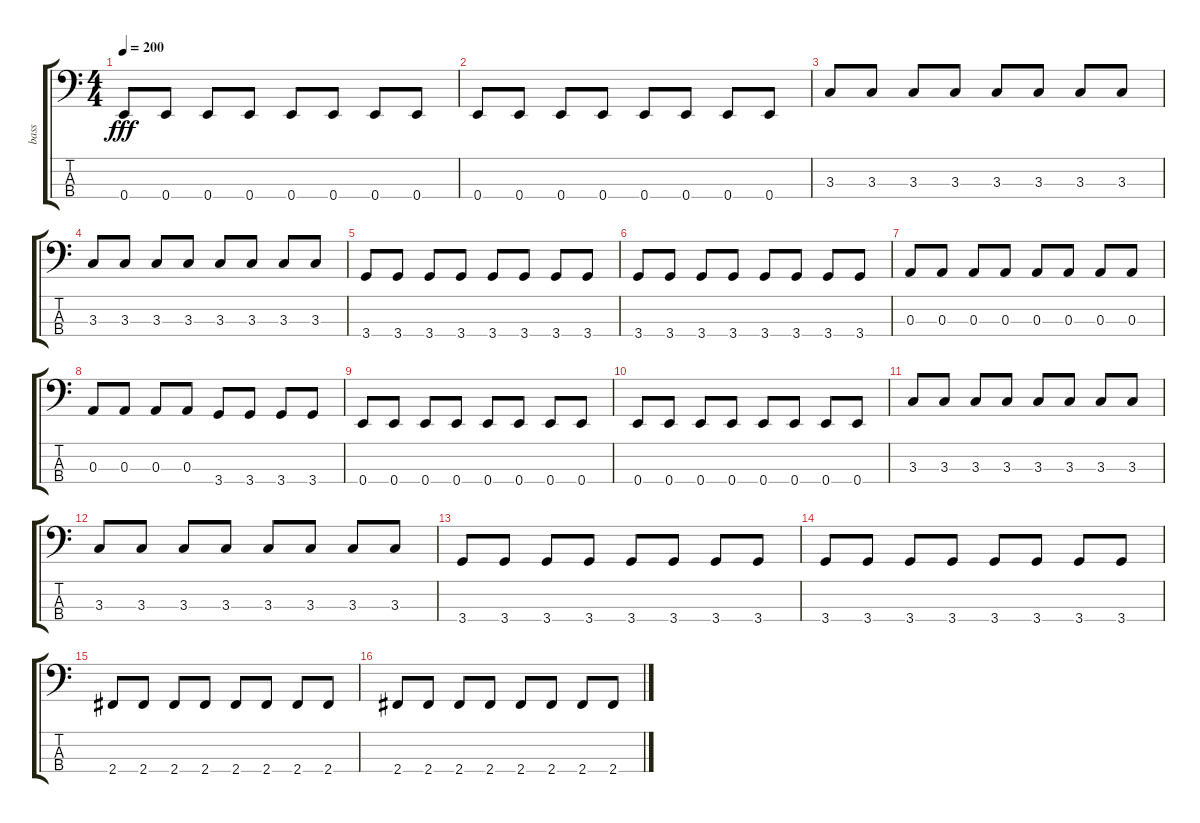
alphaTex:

\track ("bass" "bass") {instrument electricbassfinger}
\staff {score tabs}
\tuning (G2 D2 A1 E1) {hide}
\ts (4 4)
\tempo 200
\clef f4
\ks c
0.4.8{dy fff} 0.4.8 0.4.8 0.4.8 0.4.8 0.4.8 0.4.8 0.4.8 |
0.4.8 0.4.8 0.4.8 0.4.8 0.4.8 0.4.8 0.4.8 0.4.8 |
3.3.8 3.3.8 3.3.8 3.3.8 3.3.8 3.3.8 3.3.8 3.3.8 |
3.3.8 3.3.8 3.3.8 3.3.8 3.3.8 3.3.8 3.3.8 3.3.8 |
3.4.8 3.4.8 3.4.8 3.4.8 3.4.8 3.4.8 3.4.8 3.4.8 |
3.4.8 3.4.8 3.4.8 3.4.8 3.4.8 3.4.8 3.4.8 3.4.8 |
0.3.8 0.3.8 0.3.8 0.3.8 0.3.8 0.3.8 0.3.8 0.3.8 |
0.3.8 0.3.8 0.3.8 0.3.8 3.4.8 3.4.8 3.4.8 3.4.8 |
0.4.8 0.4.8 0.4.8 0.4.8 0.4.8 0.4.8 0.4.8 0.4.8 |
0.4.8 0.4.8 0.4.8 0.4.8 0.4.8 0.4.8 0.4.8 0.4.8 |
3.3.8 3.3.8 3.3.8 3.3.8 3.3.8 3.3.8 3.3.8 3.3.8 |
3.3.8 3.3.8 3.3.8 3.3.8 3.3.8 3.3.8 3.3.8 3.3.8 |
3.4.8 3.4.8 3.4.8 3.4.8 3.4.8 3.4.8 3.4.8 3.4.8 |
3.4.8 3.4.8 3.4.8 3.4.8 3.4.8 3.4.8 3.4.8 3.4.8 |
2.4.8 2.4.8 2.4.8 2.4.8 2.4.8 2.4.8 2.4.8 2.4.8 |
2.4.8 2.4.8 2.4.8 2.4.8 2.4.8 2.4.8 2.4.8 2.4.8
